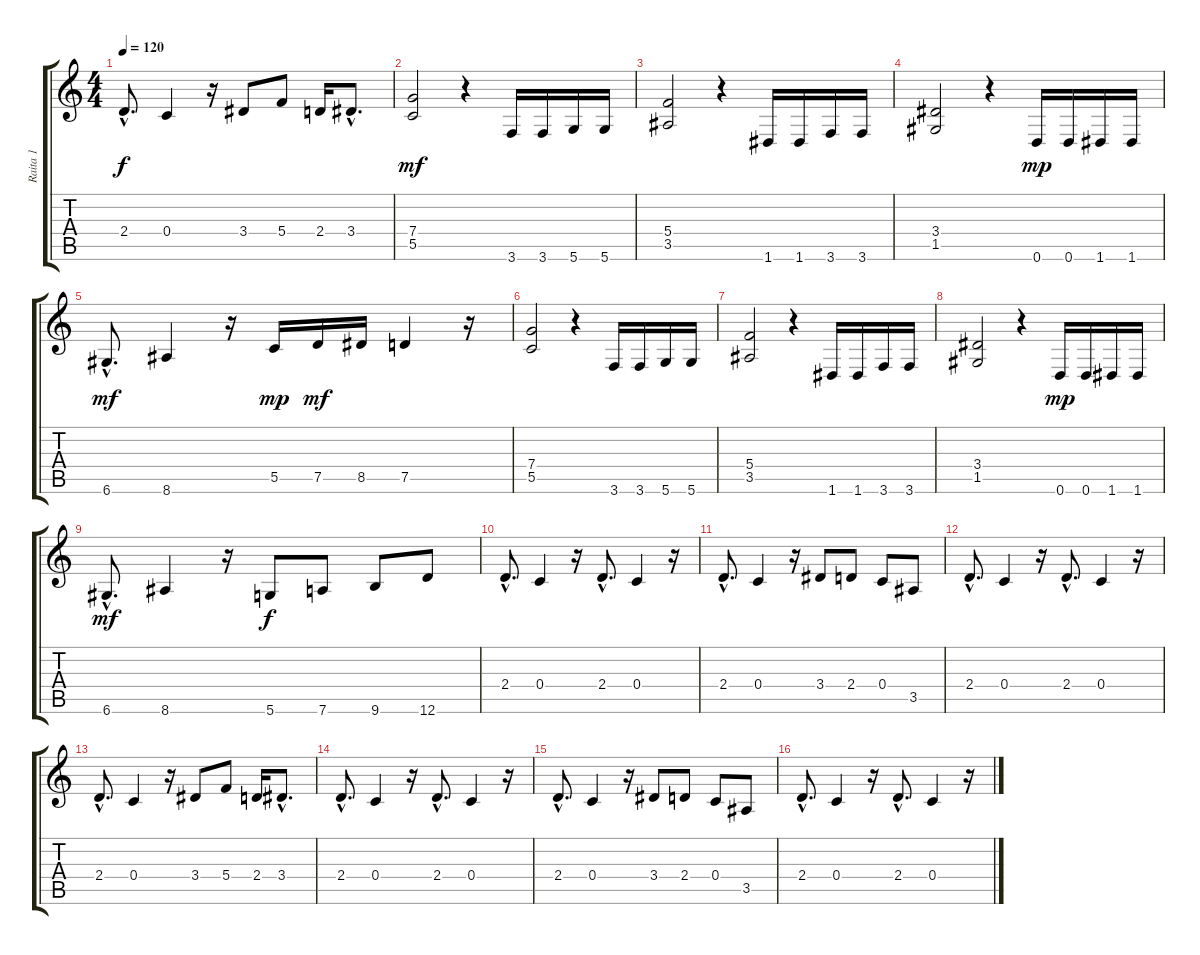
\track ("Raita 1" "Raita 1") {instrument overdrivenguitar}
\staff {score tabs}
\tuning (D4 A3 F3 C3 G2 D2) {hide}
\ts (4 4)
\tempo 120
\clef g2
\ks c
2.4{hac}.8{d dy f} 0.4.4 r.16 3.4.8 5.4.8 2.4.16 3.4{hac}.8{d} |
(7.4 5.5).2{dy mf} r.4 3.6.16 3.6.16 5.6.16 5.6.16 |
(5.4 3.5).2 r.4 1.6.16 1.6.16 3.6.16 3.6.16 |
(3.4 1.5).2 r.4 0.6.16{dy mp} 0.6.16 1.6.16 1.6.16 |
6.6{hac}.8{d dy mf} 8.6.4 r.16 5.5.16{dy mp} 7.5.16{dy mf} 8.5.16 7.5.4 r.16 |
(7.4 5.5).2 r.4 3.6.16 3.6.16 5.6.16 5.6.16 |
(5.4 3.5).2 r.4 1.6.16 1.6.16 3.6.16 3.6.16 |
(3.4 1.5).2 r.4 0.6.16{dy mp} 0.6.16 1.6.16 1.6.16 |
6.6{hac}.8{d dy mf} 8.6.4 r.16 5.6.8{dy f} 7.6.8 9.6.8 12.6.8 |
2.4{hac}.8{d} 0.4.4 r.16 2.4{hac}.8{d} 0.4.4 r.16 |
2.4{hac}.8{d} 0.4.4 r.16 3.4.8 2.4.8 0.4.8 3.5.8 |
2.4{hac}.8{d} 0.4.4 r.16 2.4{hac}.8{d} 0.4.4 r.16 |
2.4{hac}.8{d} 0.4.4 r.16 3.4.8 5.4.8 2.4.16 3.4{hac}.8{d} |
2.4{hac}.8{d} 0.4.4 r.16 2.4{hac}.8{d} 0.4.4 r.16 |
2.4{hac}.8{d} 0.4.4 r.16 3.4.8 2.4.8 0.4.8 3.5.8 |
2.4{hac}.8{d} 0.4.4 r.16 2.4{hac}.8{d} 0.4.4 r.16
